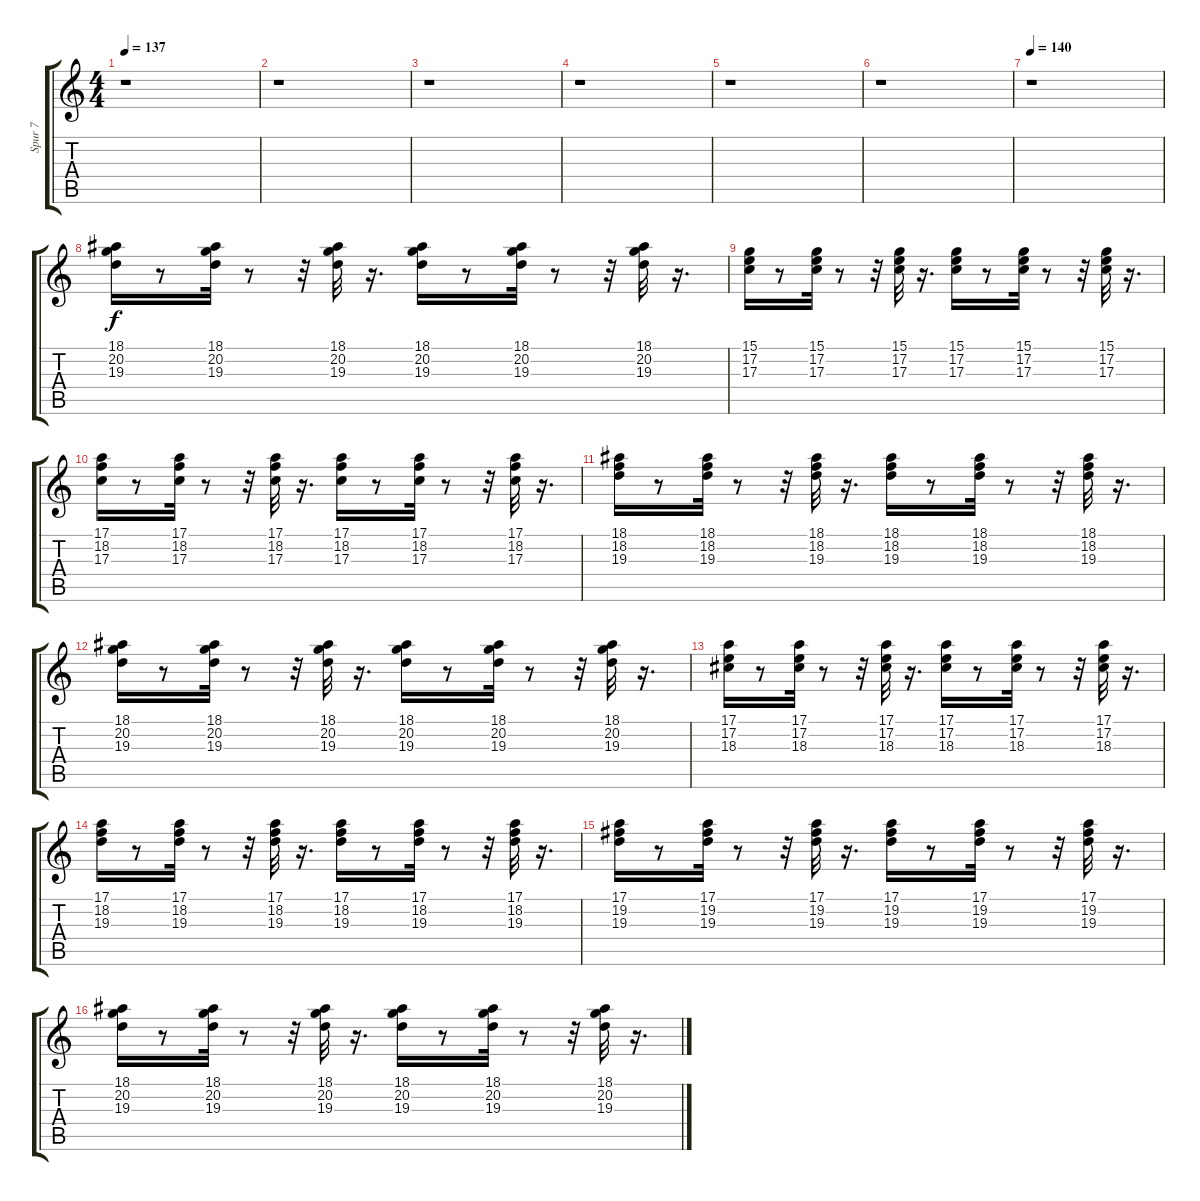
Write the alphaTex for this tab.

\track ("Spur 7" "Spur 7") {instrument xylophone}
\staff {score tabs}
\tuning (E4 B3 G3 D3 A2 E2) {hide}
\ts (4 4)
\tempo 137
\clef g2
\ks c
r.1{dy fff} |
r.1 |
r.1 |
r.1 |
r.1 |
r.1 |
\tempo 140
r.1 |
(18.1 20.2 19.3).16{dy f} r.8 (18.1 20.2 19.3).32 r.8 r.32 (18.1 20.2 19.3).32 r.16{d} (18.1 20.2 19.3).16 r.8 (18.1 20.2 19.3).32 r.8 r.32 (18.1 20.2 19.3).32 r.16{d} |
(15.1 17.2 17.3).16 r.8 (15.1 17.2 17.3).32 r.8 r.32 (15.1 17.2 17.3).32 r.16{d} (15.1 17.2 17.3).16 r.8 (15.1 17.2 17.3).32 r.8 r.32 (15.1 17.2 17.3).32 r.16{d} |
(17.1 18.2 17.3).16 r.8 (17.1 18.2 17.3).32 r.8 r.32 (17.1 18.2 17.3).32 r.16{d} (17.1 18.2 17.3).16 r.8 (17.1 18.2 17.3).32 r.8 r.32 (17.1 18.2 17.3).32 r.16{d} |
(18.1 18.2 19.3).16 r.8 (18.1 18.2 19.3).32 r.8 r.32 (18.1 18.2 19.3).32 r.16{d} (18.1 18.2 19.3).16 r.8 (18.1 18.2 19.3).32 r.8 r.32 (18.1 18.2 19.3).32 r.16{d} |
(18.1 20.2 19.3).16 r.8 (18.1 20.2 19.3).32 r.8 r.32 (18.1 20.2 19.3).32 r.16{d} (18.1 20.2 19.3).16 r.8 (18.1 20.2 19.3).32 r.8 r.32 (18.1 20.2 19.3).32 r.16{d} |
(17.1 17.2 18.3).16 r.8 (17.1 17.2 18.3).32 r.8 r.32 (17.1 17.2 18.3).32 r.16{d} (17.1 17.2 18.3).16 r.8 (17.1 17.2 18.3).32 r.8 r.32 (17.1 17.2 18.3).32 r.16{d} |
(17.1 18.2 19.3).16 r.8 (17.1 18.2 19.3).32 r.8 r.32 (17.1 18.2 19.3).32 r.16{d} (17.1 18.2 19.3).16 r.8 (17.1 18.2 19.3).32 r.8 r.32 (17.1 18.2 19.3).32 r.16{d} |
(17.1 19.2 19.3).16 r.8 (17.1 19.2 19.3).32 r.8 r.32 (17.1 19.2 19.3).32 r.16{d} (17.1 19.2 19.3).16 r.8 (17.1 19.2 19.3).32 r.8 r.32 (17.1 19.2 19.3).32 r.16{d} |
(18.1 20.2 19.3).16 r.8 (18.1 20.2 19.3).32 r.8 r.32 (18.1 20.2 19.3).32 r.16{d} (18.1 20.2 19.3).16 r.8 (18.1 20.2 19.3).32 r.8 r.32 (18.1 20.2 19.3).32 r.16{d}
